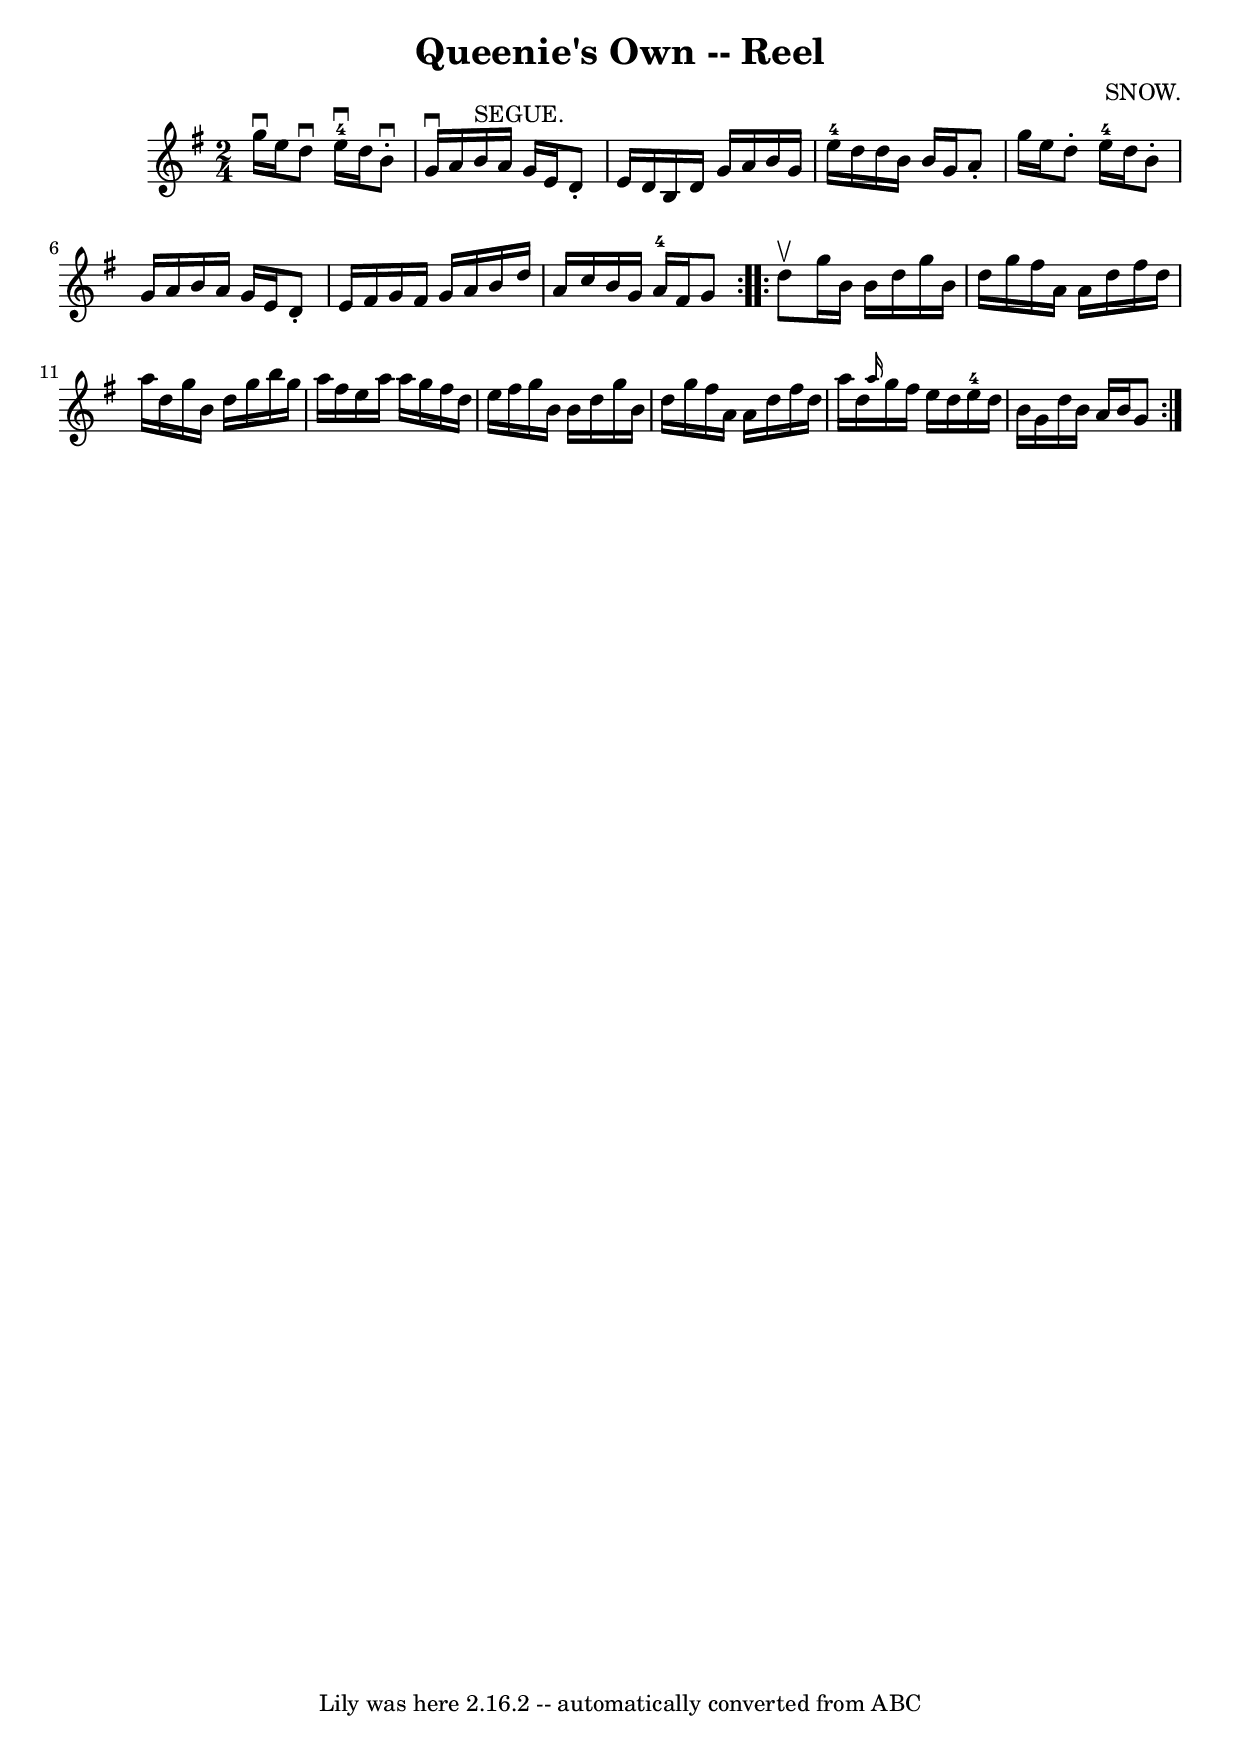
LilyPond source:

\version "2.16.2"
\include "Mammoth.ily"
\header {
  %% book = "Ryan's Mammoth Collection"
 composer = "SNOW."
 crossRefNumber = "1"
 footnotes = "\\\\375"
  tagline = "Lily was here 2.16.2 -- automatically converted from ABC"
  title = "Queenie's Own -- Reel"

}
voicedefault =  {



  \repeat volta 2 {

    \time 2/4 
    \key g \major g''16^\downbow e''16   |
 d''8^\downbow e''16-4^\downbow d''16 b'8^\downbow-. g'16^\downbow a'16      |
 b'16^"SEGUE." a'16 g'16 e'16 d'8-. e'16 d'16     |
 b16 d'16 g'16 a'16 b'16 g'16 e''16-4 d''16     |
 d''16 b'16 b'16 g'16 a'8-. g''16 e''16     |
 d''8-. e''16-4 d''16 b'8-. g'16 a'16    |
 b'16 a'16 g'16 e'16 d'8-. e'16 fis'16     |
 g'16 fis'16 g'16 a'16 b'16 d''16 a'16 c''16     |
 b'16    
 g'16 a'16-4 fis'16 g'8  
  }     
  \repeat volta 2 { d''8^\upbow   |
 g''16 b'16 b'16 d''16 g''16 b'16 d''16 g''16   |
 fis''16 a'16 a'16 d''16 fis''16 d''16 a''16 d''16     |
 g''16 b'16 d''16 g''16 b''16 g''16 a''16 fis''16     |
 e''16 a''16 a''16 g''16 fis''16 d''16 e''16 fis''16     |
 g''16 b'16 b'16 d''16 g''16 b'16 d''16 g''16     |
 fis''16 a'16 a'16 d''16 fis''16 d''16 a''16 d''16     |
    \grace { a''16  
	   } g''16 fis''16 e''16 d''16 e''16-4 d''16 b'16 g'16     |
    
 d''16 b'16 a'16 b'16 g'8    
  }   

}

\score{
  <<

    \context Staff="default"
    {
      \voicedefault 
      
    }

  >>
  \layout {
    
  }
  \midi {
  }

}
